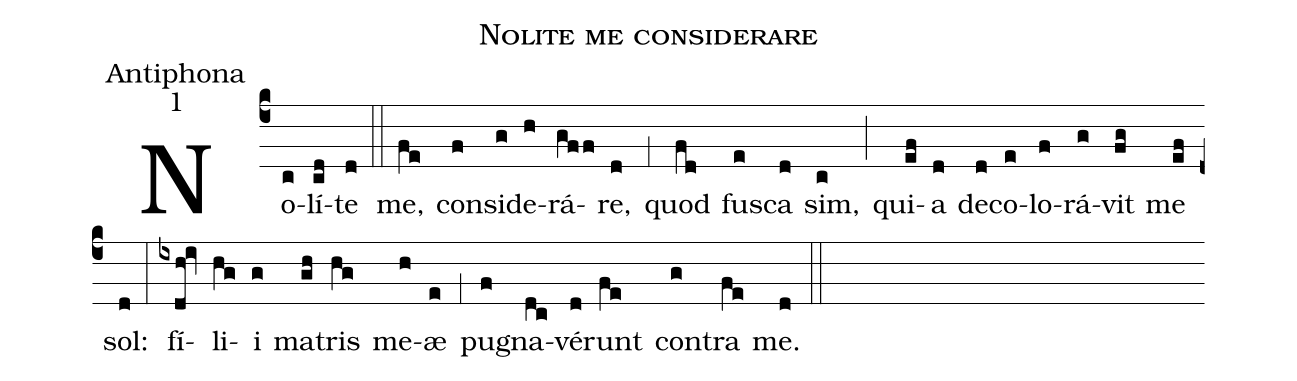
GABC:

name:Nolite me considerare;
office-part:Antiphona;
mode:1;
%%
(c4) No(c)lí(cd)te(d) (::) me,(fe) con(f)si(g)de(h)rá(gff)re,(d) (;1) quod(fd) fu(e)sca(d) sim,(c) (;) qui(ef)a(d) de(d)co(e)lo(f)rá(g)vit(fg) me(ef) sol:(d) (:) fí(ixdh!iv)li(hg)i(g) ma(gh)tris(hg) me(h)æ(e) (;1) pu(f)gna(dc)vé(d)runt(fe) con(g)tra(fe) me.(d) (::)
